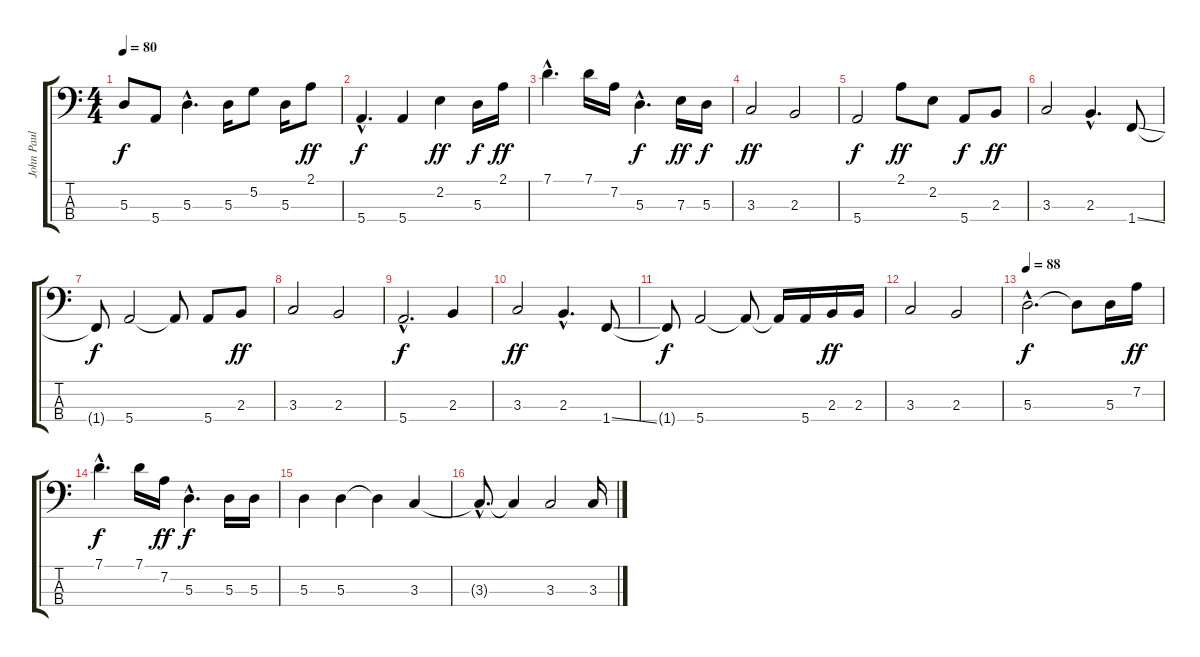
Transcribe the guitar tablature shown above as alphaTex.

\track ("John Paul Jones" "John Paul ") {instrument electricbassfinger}
\staff {score tabs}
\tuning (G2 D2 A1 E1) {hide}
\ts (4 4)
\tempo 80
\clef f4
\ks c
5.3{t}.8{dy f} 5.4.8 5.3{hac}.4{d} 5.3.16 5.2.8 5.3.16 2.1.8{dy ff} |
5.4{hac}.4{d dy f} 5.4.4 2.2.4{dy ff} 5.3.16{dy f} 2.1.16{dy ff} |
7.1{hac}.4{d} 7.1.16 7.2.16 5.3{hac}.4{d dy f} 7.3.16{dy ff} 5.3.16{dy f} |
3.3.2{dy ff} 2.3.2 |
5.4.2{dy f} 2.1.8{dy ff} 2.2.8 5.4.8{dy f} 2.3.8{dy ff} |
3.3.2 2.3{hac}.4{d} 1.4{ss}.8 |
1.4{t}.8{dy f} 5.4.2 5.4{t}.8 5.4.8 2.3.8{dy ff} |
3.3.2 2.3.2 |
5.4{hac}.2{d dy f} 2.3.4 |
3.3.2{dy ff} 2.3{hac}.4{d} 1.4{ss}.8 |
1.4{t}.8{dy f} 5.4.2 5.4{t}.8 5.4{t}.16 5.4.16 2.3.16{dy ff} 2.3.16 |
3.3.2 2.3.2 |
\tempo 88
5.3{hac}.2{d dy f} 5.3{t}.8 5.3.16 7.2.16{dy ff} |
7.1{hac}.4{d dy f} 7.1.16 7.2.16{dy ff} 5.3{hac}.4{d dy f} 5.3.16 5.3.16 |
5.3.4 5.3.4 5.3{t}.4 3.3.4 |
3.3{hac t}.8{d} 3.3{t}.4 3.3.2 3.3.16
